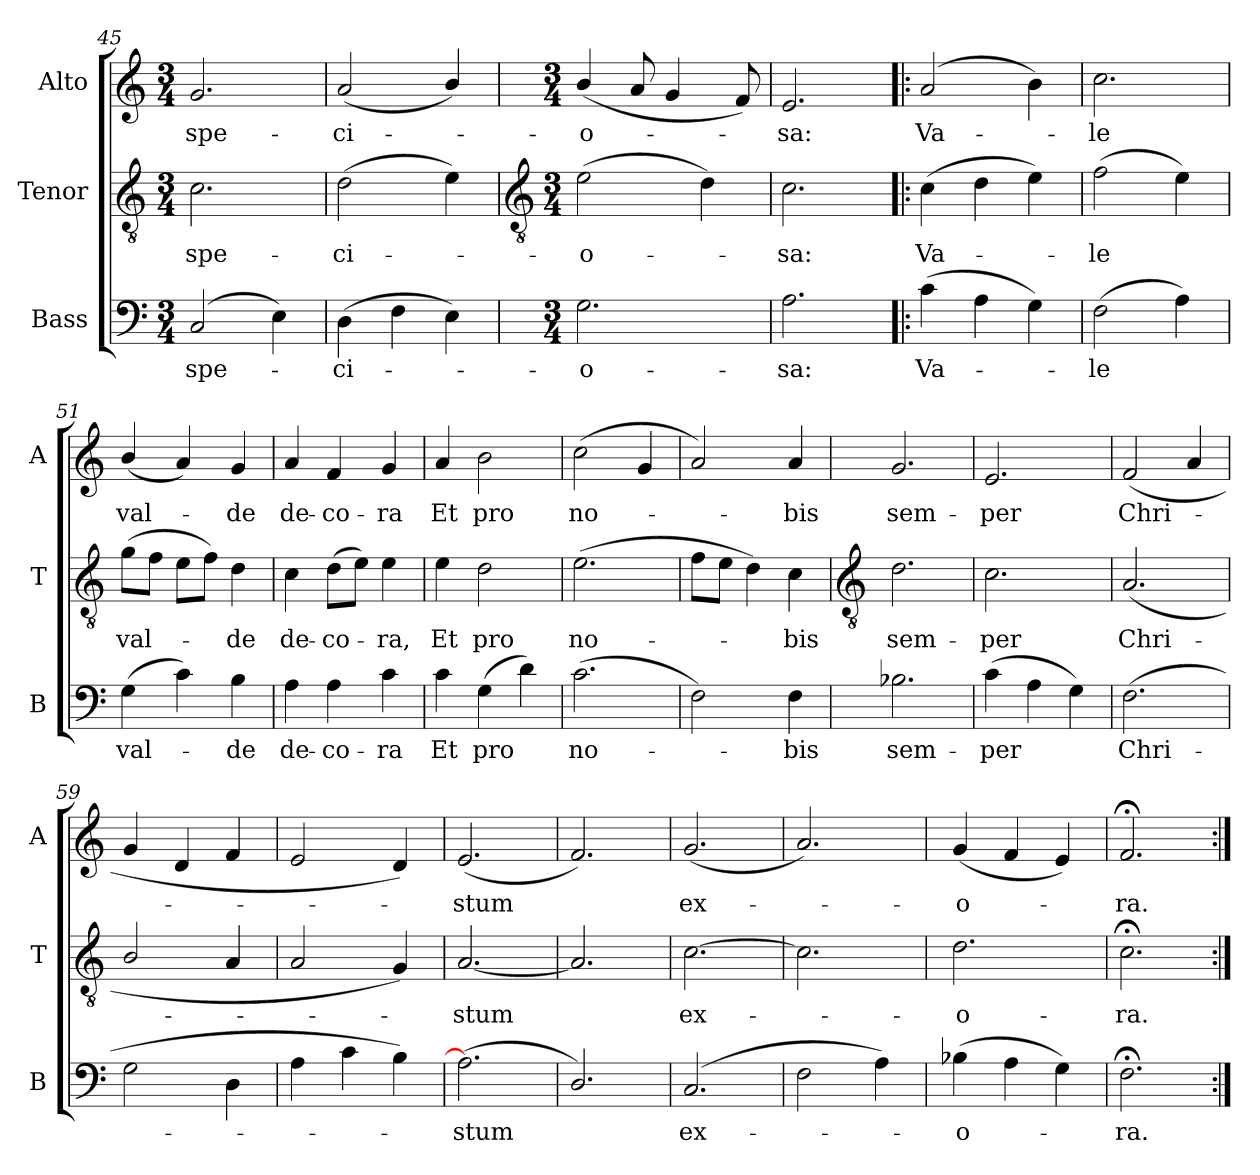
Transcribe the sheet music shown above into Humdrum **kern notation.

**kern	**text	**kern	**text	**kern	**text
*part3	*part3	*part2	*part2	*part1	*part1
*staff3	*staff3	*staff2	*staff2	*staff1	*staff1
*I"Bass	*	*I"Tenor	*	*I"Alto	*
*I'B	*	*I'T	*	*I'A	*
*clefF4	*	*clefGv2	*	*clefG2	*
*k[]	*	*k[]	*	*k[]	*
*C:	*	*C:	*	*C:	*
*M3/4	*	*M3/4	*	*M3/4	*
=45	=45	=45	=45	=45	=45
!	!LO:LY:b	!	!LO:LY:b	!	!LO:LY:b
(<2C	spe-	2.c	spe-	2.g	spe-
4E)	.	.	.	.	.
=46	=46	=46	=46	=46	=46
!	!LO:LY:b	!	!LO:LY:b	!	!LO:LY:b
(>4D	ci-	(>2d	-ci-	(<2a	-ci-
4F	.	.	.	.	.
4E)	.	4e)	.	4b/)	.
!!LO:LB:g=z
=47	=47	=47	=47	=47	=47
*	*	*clefGv2	*	*	*
*M3/4	*	*M3/4	*	*M3/4	*
!	!LO:LY:b	!	!LO:LY:b	!	!LO:LY:b
2.G	o-	(>2e	o-	(<4b/	o-
.	.	.	.	8a	.
.	.	.	.	4g	.
.	.	4d)	.	.	.
.	.	.	.	8f)	.
=48	=48	=48	=48	=48	=48
!	!LO:LY:b	!	!LO:LY:b	!	!LO:LY:b
2.A	-sa:	2.c	sa:	2.e	sa:
=49!|:	=49!|:	=49!|:	=49!|:	=49!|:	=49!|:
!	!LO:LY:b	!	!LO:LY:b	!	!LO:LY:b
(>4c	Va-	(>4c	Va-	(<2a	Va-
4A	.	4d	.	.	.
4G)	.	4e)	.	4b)	.
=50	=50	=50	=50	=50	=50
!	!LO:LY:b	!	!LO:LY:b	!	!LO:LY:b
(>2F	le	(>2f	le	2.cc	le
4A)	.	4e)	.	.	.
=51	=51	=51	=51	=51	=51
!	!LO:LY:b	!	!LO:LY:b	!	!LO:LY:b
(>4G	val-	(>8gL	val-	(<4b/	val-
.	.	8fJ	.	.	.
4c)	.	8eL	.	4a)	.
.	.	8fJ)	.	.	.
!	!LO:LY:b	!	!LO:LY:b	!	!LO:LY:b
4B	de	4d	de	4g	de
=52	=52	=52	=52	=52	=52
!	!LO:LY:b	!	!LO:LY:b	!	!LO:LY:b
4A	de-	4c	de-	4a	de-
!	!LO:LY:b	!	!LO:LY:b	!	!LO:LY:b
4A	-co-	(>8dL	-co-	4f	-co-
.	.	8eJ)	.	.	.
!	!LO:LY:b	!	!LO:LY:b	!	!LO:LY:b
4c	-ra	4e	ra,	4g	-ra
=53	=53	=53	=53	=53	=53
!	!LO:LY:b	!	!LO:LY:b	!	!LO:LY:b
4c	Et	4e	Et	4a	Et
!	!LO:LY:b	!	!LO:LY:b	!	!LO:LY:b
(>4G	pro	2d	pro	2b	pro
4d)	.	.	.	.	.
=54	=54	=54	=54	=54	=54
!	!LO:LY:b	!	!LO:LY:b	!	!LO:LY:b
(>2.c	no-	(>2.e	no-	(<2cc	no-
.	.	.	.	4g	.
=55	=55	=55	=55	=55	=55
2F)	.	8fL	.	2a)	.
.	.	8eJ	.	.	.
.	.	4d)	.	.	.
!	!LO:LY:b	!	!LO:LY:b	!	!LO:LY:b
4F	bis	4c	bis	4a	bis
!!LO:LB:g=z
=56	=56	=56	=56	=56	=56
*	*	*clefGv2	*	*	*
!	!LO:LY:b	!	!LO:LY:b	!	!LO:LY:b
2.B-X	sem-	2.d	sem-	2.g	sem-
=57	=57	=57	=57	=57	=57
!	!LO:LY:b	!	!LO:LY:b	!	!LO:LY:b
(>4c	-per	2.c	-per	2.e	-per
4A	.	.	.	.	.
4G)	.	.	.	.	.
=58	=58	=58	=58	=58	=58
!	!LO:LY:b	!	!LO:LY:b	!	!LO:LY:b
(>2.F	Chri-	(<2.A	Chri-	(<2f	Chri-
.	.	.	.	4a	.
=59	=59	=59	=59	=59	=59
2G	.	2B/	.	4g	.
.	.	.	.	4d	.
4D	.	4A	.	4f	.
=60	=60	=60	=60	=60	=60
4A	.	2A	.	2e	.
4c	.	.	.	.	.
4B)	.	4G)	.	4d)	.
=61	=61	=61	=61	=61	=61
!	!LO:LY:b	!	!LO:LY:b	!	!LO:LY:b
(<2.A]	stum	[2.A	stum	(<2.e	stum
=62	=62	=62	=62	=62	=62
2.D/)	.	2.A]	.	2.f)	.
=63	=63	=63	=63	=63	=63
!	!LO:LY:b	!	!LO:LY:b	!	!LO:LY:b
(>2.C	ex-	[2.c	ex-	(<2.g	ex-
=64	=64	=64	=64	=64	=64
2F	.	2.c]	.	2.a)	.
4A)	.	.	.	.	.
=65	=65	=65	=65	=65	=65
!	!LO:LY:b	!	!LO:LY:b	!	!LO:LY:b
(>4B-X	o-	2.d	o-	(<4g	o-
4A	.	.	.	4f	.
4G)	.	.	.	4e)	.
=66	=66	=66	=66	=66	=66
!	!LO:LY:b	!	!LO:LY:b	!	!LO:LY:b
2.F;<	ra.	2.c;<	-ra.	2.f;<	ra.
=:|!	=:|!	=:|!	=:|!	=:|!	=:|!
*-	*-	*-	*-	*-	*-
